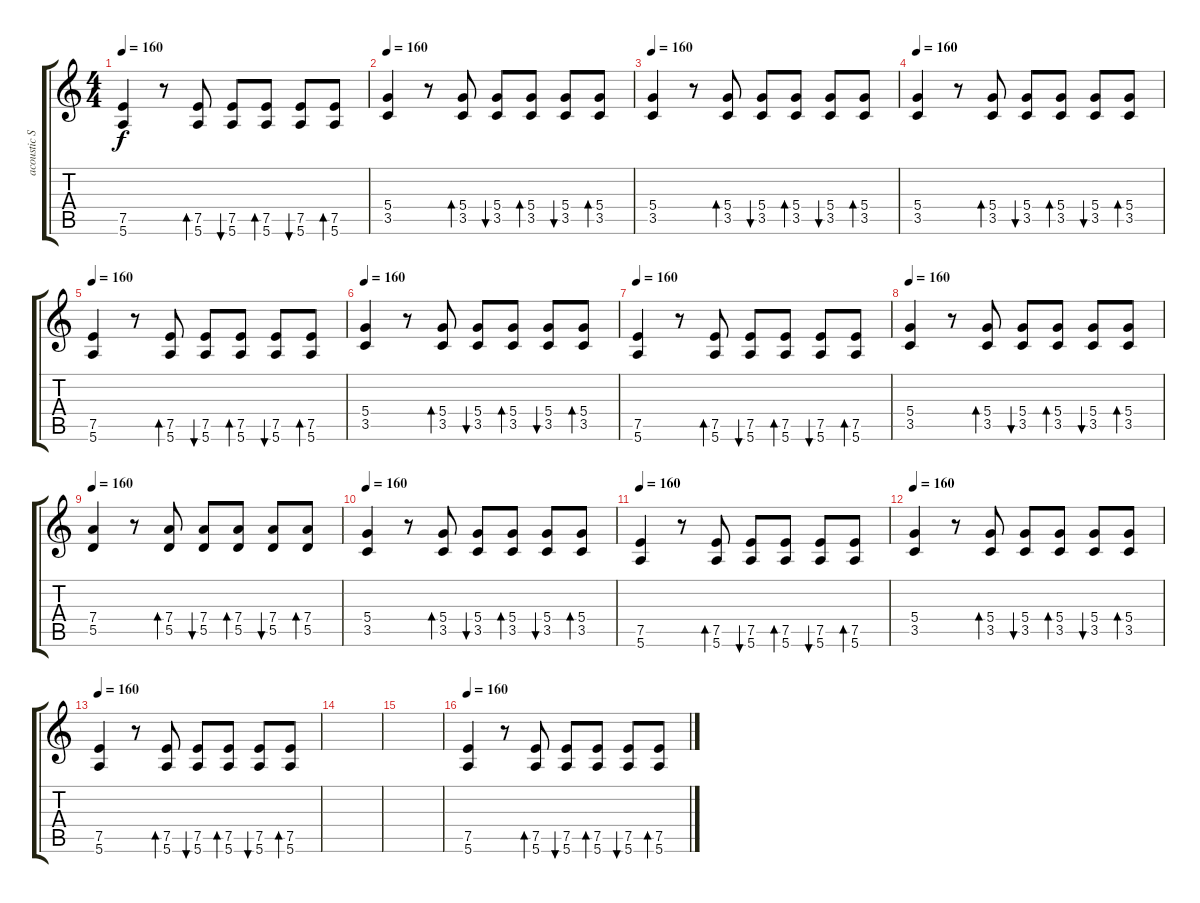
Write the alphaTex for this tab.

\track ("acoustic Steel" "acoustic S") {instrument acousticguitarsteel}
\staff {score tabs}
\tuning (E4 B3 G3 D3 A2 E2) {hide}
\ts (4 4)
\tempo 160
\clef g2
\ks c
(7.5 5.6).4{dy f} r.8 (7.5 5.6).8{bd 60} (7.5 5.6).8{bu 60} (7.5 5.6).8{bd 60} (7.5 5.6).8{bu 60} (7.5 5.6).8{bd 60} |
\tempo 160
(5.4 3.5).4 r.8 (5.4 3.5).8{bd 60} (5.4 3.5).8{bu 60} (5.4 3.5).8{bd 60} (5.4 3.5).8{bu 60} (5.4 3.5).8{bd 60} |
\tempo 160
(5.4 3.5).4 r.8 (5.4 3.5).8{bd 60} (5.4 3.5).8{bu 60} (5.4 3.5).8{bd 60} (5.4 3.5).8{bu 60} (5.4 3.5).8{bd 60} |
\tempo 160
(5.4 3.5).4 r.8 (5.4 3.5).8{bd 60} (5.4 3.5).8{bu 60} (5.4 3.5).8{bd 60} (5.4 3.5).8{bu 60} (5.4 3.5).8{bd 60} |
\tempo 160
(7.5 5.6).4 r.8 (7.5 5.6).8{bd 60} (7.5 5.6).8{bu 60} (7.5 5.6).8{bd 60} (7.5 5.6).8{bu 60} (7.5 5.6).8{bd 60} |
\tempo 160
(5.4 3.5).4 r.8 (5.4 3.5).8{bd 60} (5.4 3.5).8{bu 60} (5.4 3.5).8{bd 60} (5.4 3.5).8{bu 60} (5.4 3.5).8{bd 60} |
\tempo 160
(7.5 5.6).4 r.8 (7.5 5.6).8{bd 60} (7.5 5.6).8{bu 60} (7.5 5.6).8{bd 60} (7.5 5.6).8{bu 60} (7.5 5.6).8{bd 60} |
\tempo 160
(5.4 3.5).4 r.8 (5.4 3.5).8{bd 60} (5.4 3.5).8{bu 60} (5.4 3.5).8{bd 60} (5.4 3.5).8{bu 60} (5.4 3.5).8{bd 60} |
\tempo 160
(7.4 5.5).4 r.8 (7.4 5.5).8{bd 60} (7.4 5.5).8{bu 60} (7.4 5.5).8{bd 60} (7.4 5.5).8{bu 60} (7.4 5.5).8{bd 60} |
\tempo 160
(5.4 3.5).4 r.8 (5.4 3.5).8{bd 60} (5.4 3.5).8{bu 60} (5.4 3.5).8{bd 60} (5.4 3.5).8{bu 60} (5.4 3.5).8{bd 60} |
\tempo 160
(7.5 5.6).4 r.8 (7.5 5.6).8{bd 60} (7.5 5.6).8{bu 60} (7.5 5.6).8{bd 60} (7.5 5.6).8{bu 60} (7.5 5.6).8{bd 60} |
\tempo 160
(5.4 3.5).4 r.8 (5.4 3.5).8{bd 60} (5.4 3.5).8{bu 60} (5.4 3.5).8{bd 60} (5.4 3.5).8{bu 60} (5.4 3.5).8{bd 60} |
\tempo 160
(7.5 5.6).4 r.8 (7.5 5.6).8{bd 60} (7.5 5.6).8{bu 60} (7.5 5.6).8{bd 60} (7.5 5.6).8{bu 60} (7.5 5.6).8{bd 60} |
|
|
\tempo 160
(7.5 5.6).4 r.8 (7.5 5.6).8{bd 60} (7.5 5.6).8{bu 60} (7.5 5.6).8{bd 60} (7.5 5.6).8{bu 60} (7.5 5.6).8{bd 60}
